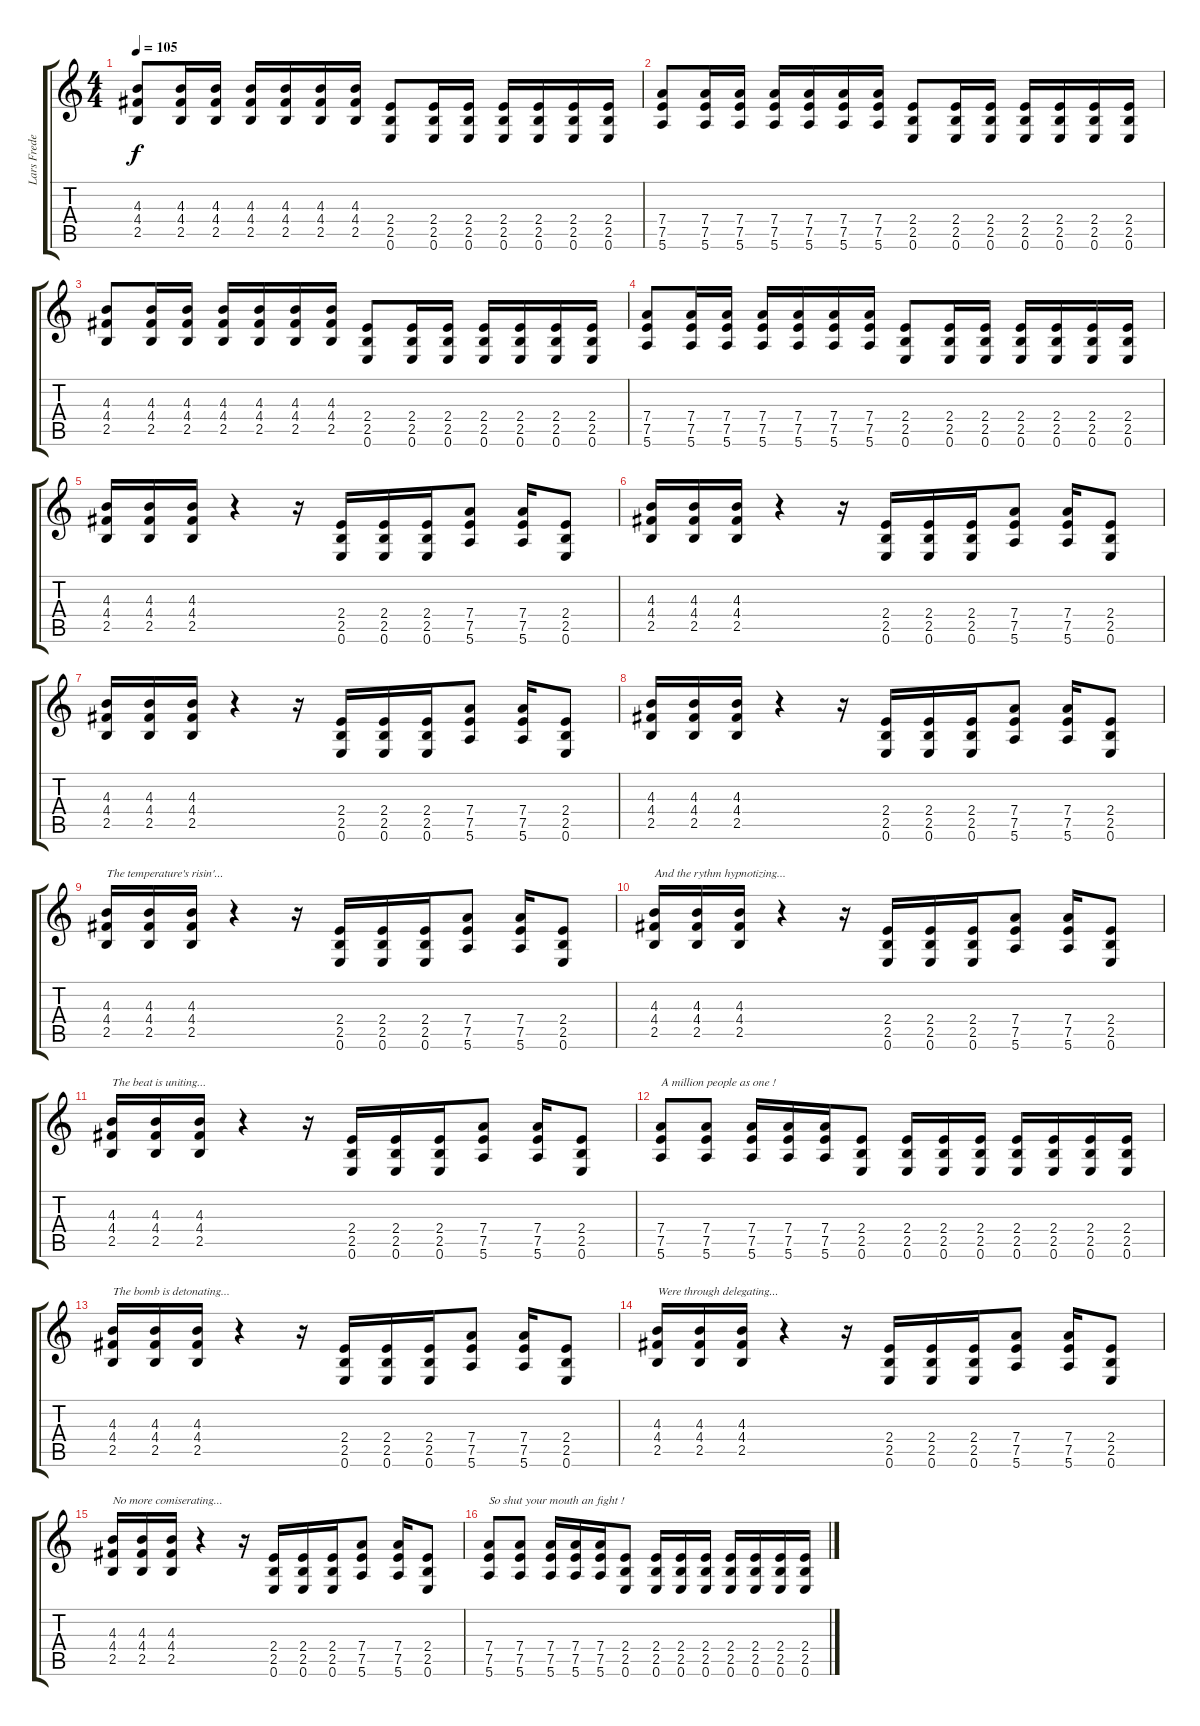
\track ("Lars Frederiksen - Guitar 1" "Lars Frede") {instrument distortionguitar}
\staff {score tabs}
\tuning (E4 B3 G3 D3 A2 E2) {hide}
\ts (4 4)
\tempo 105
\clef g2
\ks c
(4.3 4.4 2.5).8{dy f} (4.3 4.4 2.5).16 (4.3 4.4 2.5).16 (4.3 4.4 2.5).16 (4.3 4.4 2.5).16 (4.3 4.4 2.5).16 (4.3 4.4 2.5).16 (2.4 2.5 0.6).8 (2.4 2.5 0.6).16 (2.4 2.5 0.6).16 (2.4 2.5 0.6).16 (2.4 2.5 0.6).16 (2.4 2.5 0.6).16 (2.4 2.5 0.6).16 |
(7.4 7.5 5.6).8 (7.4 7.5 5.6).16 (7.4 7.5 5.6).16 (7.4 7.5 5.6).16 (7.4 7.5 5.6).16 (7.4 7.5 5.6).16 (7.4 7.5 5.6).16 (2.4 2.5 0.6).8 (2.4 2.5 0.6).16 (2.4 2.5 0.6).16 (2.4 2.5 0.6).16 (2.4 2.5 0.6).16 (2.4 2.5 0.6).16 (2.4 2.5 0.6).16 |
(4.3 4.4 2.5).8 (4.3 4.4 2.5).16 (4.3 4.4 2.5).16 (4.3 4.4 2.5).16 (4.3 4.4 2.5).16 (4.3 4.4 2.5).16 (4.3 4.4 2.5).16 (2.4 2.5 0.6).8 (2.4 2.5 0.6).16 (2.4 2.5 0.6).16 (2.4 2.5 0.6).16 (2.4 2.5 0.6).16 (2.4 2.5 0.6).16 (2.4 2.5 0.6).16 |
(7.4 7.5 5.6).8 (7.4 7.5 5.6).16 (7.4 7.5 5.6).16 (7.4 7.5 5.6).16 (7.4 7.5 5.6).16 (7.4 7.5 5.6).16 (7.4 7.5 5.6).16 (2.4 2.5 0.6).8 (2.4 2.5 0.6).16 (2.4 2.5 0.6).16 (2.4 2.5 0.6).16 (2.4 2.5 0.6).16 (2.4 2.5 0.6).16 (2.4 2.5 0.6).16 |
(4.3 4.4 2.5).16 (4.3 4.4 2.5).16 (4.3 4.4 2.5).16 r.4 r.16 (2.4 2.5 0.6).16 (2.4 2.5 0.6).16 (2.4 2.5 0.6).16 (7.4 7.5 5.6).8 (7.4 7.5 5.6).16 (2.4 2.5 0.6).8 |
(4.3 4.4 2.5).16 (4.3 4.4 2.5).16 (4.3 4.4 2.5).16 r.4 r.16 (2.4 2.5 0.6).16 (2.4 2.5 0.6).16 (2.4 2.5 0.6).16 (7.4 7.5 5.6).8 (7.4 7.5 5.6).16 (2.4 2.5 0.6).8 |
(4.3 4.4 2.5).16 (4.3 4.4 2.5).16 (4.3 4.4 2.5).16 r.4 r.16 (2.4 2.5 0.6).16 (2.4 2.5 0.6).16 (2.4 2.5 0.6).16 (7.4 7.5 5.6).8 (7.4 7.5 5.6).16 (2.4 2.5 0.6).8 |
(4.3 4.4 2.5).16 (4.3 4.4 2.5).16 (4.3 4.4 2.5).16 r.4 r.16 (2.4 2.5 0.6).16 (2.4 2.5 0.6).16 (2.4 2.5 0.6).16 (7.4 7.5 5.6).8 (7.4 7.5 5.6).16 (2.4 2.5 0.6).8 |
(4.3 4.4 2.5).16{txt "The temperature's risin'..."} (4.3 4.4 2.5).16 (4.3 4.4 2.5).16 r.4 r.16 (2.4 2.5 0.6).16 (2.4 2.5 0.6).16 (2.4 2.5 0.6).16 (7.4 7.5 5.6).8 (7.4 7.5 5.6).16 (2.4 2.5 0.6).8 |
(4.3 4.4 2.5).16{txt "And the rythm hypnotizing..."} (4.3 4.4 2.5).16 (4.3 4.4 2.5).16 r.4 r.16 (2.4 2.5 0.6).16 (2.4 2.5 0.6).16 (2.4 2.5 0.6).16 (7.4 7.5 5.6).8 (7.4 7.5 5.6).16 (2.4 2.5 0.6).8 |
(4.3 4.4 2.5).16{txt "The beat is uniting..."} (4.3 4.4 2.5).16 (4.3 4.4 2.5).16 r.4 r.16 (2.4 2.5 0.6).16 (2.4 2.5 0.6).16 (2.4 2.5 0.6).16 (7.4 7.5 5.6).8 (7.4 7.5 5.6).16 (2.4 2.5 0.6).8 |
(7.4 7.5 5.6).8{txt "A million people as one !"} (7.4 7.5 5.6).8 (7.4 7.5 5.6).16 (7.4 7.5 5.6).16 (7.4 7.5 5.6).16 (2.4 2.5 0.6).8 (2.4 2.5 0.6).16 (2.4 2.5 0.6).16 (2.4 2.5 0.6).16 (2.4 2.5 0.6).16 (2.4 2.5 0.6).16 (2.4 2.5 0.6).16 (2.4 2.5 0.6).16 |
(4.3 4.4 2.5).16{txt "The bomb is detonating..."} (4.3 4.4 2.5).16 (4.3 4.4 2.5).16 r.4 r.16 (2.4 2.5 0.6).16 (2.4 2.5 0.6).16 (2.4 2.5 0.6).16 (7.4 7.5 5.6).8 (7.4 7.5 5.6).16 (2.4 2.5 0.6).8 |
(4.3 4.4 2.5).16{txt "Were through delegating..."} (4.3 4.4 2.5).16 (4.3 4.4 2.5).16 r.4 r.16 (2.4 2.5 0.6).16 (2.4 2.5 0.6).16 (2.4 2.5 0.6).16 (7.4 7.5 5.6).8 (7.4 7.5 5.6).16 (2.4 2.5 0.6).8 |
(4.3 4.4 2.5).16{txt "No more comiserating..."} (4.3 4.4 2.5).16 (4.3 4.4 2.5).16 r.4 r.16 (2.4 2.5 0.6).16 (2.4 2.5 0.6).16 (2.4 2.5 0.6).16 (7.4 7.5 5.6).8 (7.4 7.5 5.6).16 (2.4 2.5 0.6).8 |
(7.4 7.5 5.6).8{txt "So shut your mouth an fight !"} (7.4 7.5 5.6).8 (7.4 7.5 5.6).16 (7.4 7.5 5.6).16 (7.4 7.5 5.6).16 (2.4 2.5 0.6).8 (2.4 2.5 0.6).16 (2.4 2.5 0.6).16 (2.4 2.5 0.6).16 (2.4 2.5 0.6).16 (2.4 2.5 0.6).16 (2.4 2.5 0.6).16 (2.4 2.5 0.6).16
